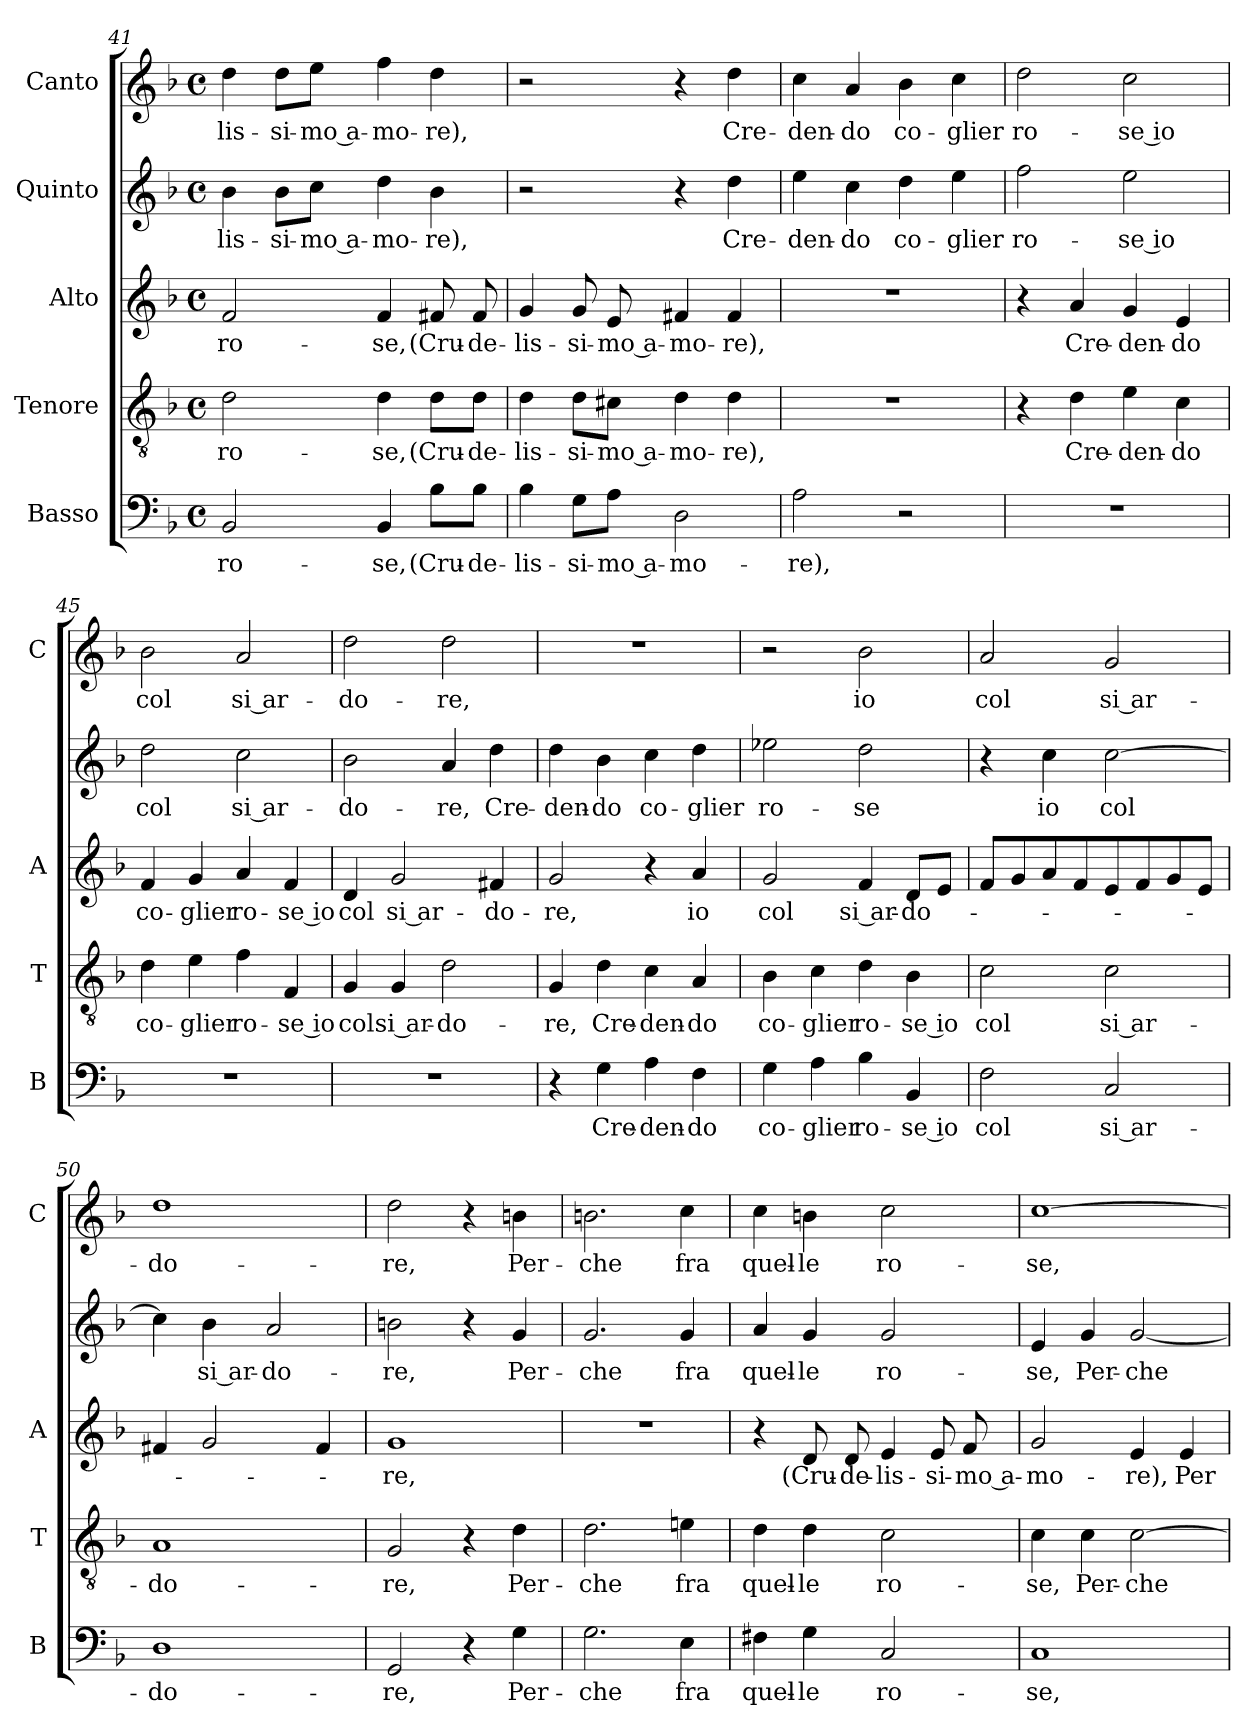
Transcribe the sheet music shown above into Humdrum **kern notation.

**kern	**text	**kern	**text	**kern	**text	**kern	**text	**kern	**text
*part5	*part5	*part4	*part4	*part3	*part3	*part2	*part2	*part1	*part1
*staff5	*staff5	*staff4	*staff4	*staff3	*staff3	*staff2	*staff2	*staff1	*staff1
*I"Basso	*	*I"Tenore	*	*I"Alto	*	*I"Quinto	*	*I"Canto	*
*I'B	*	*I'T	*	*I'A	*	*	*	*I'C	*
!!LO:LB:g=z
*clefF4	*	*clefGv2	*	*clefG2	*	*clefG2	*	*clefG2	*
*k[b-]	*	*k[b-]	*	*k[b-]	*	*k[b-]	*	*k[b-]	*
*F:	*	*F:	*	*F:	*	*F:	*	*F:	*
*M4/4	*	*M4/4	*	*M4/4	*	*M4/4	*	*M4/4	*
*met(c)	*	*met(c)	*	*met(c)	*	*met(c)	*	*met(c)	*
=41	=41	=41	=41	=41	=41	=41	=41	=41	=41
!	!LO:LY:b	!	!LO:LY:b	!	!LO:LY:b	!	!LO:LY:b	!	!LO:LY:b
2BB-/	ro-	2d\	ro-	2f/	ro-	4b-\	-lis-	4dd\	-lis-
!	!	!	!	!	!	!	!LO:LY:b	!	!LO:LY:b
.	.	.	.	.	.	8b-\L	-si-	8dd\L	-si-
!	!	!	!	!	!	!	!LO:LY:b	!	!LO:LY:b
.	.	.	.	.	.	8cc\J	-mo a-	8ee\J	-mo a-
!	!LO:LY:b	!	!LO:LY:b	!	!LO:LY:b	!	!LO:LY:b	!	!LO:LY:b
4BB-/	-se,	4d\	-se,	4f/	-se,	4dd\	-mo-	4ff\	-mo-
!	!LO:LY:b	!	!LO:LY:b	!	!LO:LY:b	!	!LO:LY:b	!	!LO:LY:b
8B-\L	(Cru-	8d\L	(Cru-	8f#X/	(Cru-	4b-\	-re),	4dd\	-re),
!	!LO:LY:b	!	!LO:LY:b	!	!LO:LY:b	!	!	!	!
8B-\J	-de-	8d\J	-de-	8f#/	-de-	.	.	.	.
=42	=42	=42	=42	=42	=42	=42	=42	=42	=42
!	!LO:LY:b	!	!LO:LY:b	!	!LO:LY:b	!	!	!	!
4B-\	-lis-	4d\	-lis-	4g/	-lis-	2r	.	2r	.
!	!LO:LY:b	!	!LO:LY:b	!	!LO:LY:b	!	!	!	!
8G\L	-si-	8d\L	-si-	8g/	-si-	.	.	.	.
!	!LO:LY:b	!	!LO:LY:b	!	!LO:LY:b	!	!	!	!
8A\J	-mo a-	8c#X\J	-mo a-	8e/	-mo a-	.	.	.	.
!	!LO:LY:b	!	!LO:LY:b	!	!LO:LY:b	!	!	!	!
2D\	-mo-	4d\	-mo-	4f#X/	-mo-	4r	.	4r	.
!	!	!	!LO:LY:b	!	!LO:LY:b	!	!LO:LY:b	!	!LO:LY:b
.	.	4d\	-re),	4f#/	-re),	4dd\	Cre-	4dd\	Cre-
=43	=43	=43	=43	=43	=43	=43	=43	=43	=43
!	!LO:LY:b	!	!	!	!	!	!LO:LY:b	!	!LO:LY:b
2A\	-re),	1r	.	1r	.	4ee\	-den-	4cc\	-den-
!	!	!	!	!	!	!	!LO:LY:b	!	!LO:LY:b
.	.	.	.	.	.	4cc\	-do	4a/	-do
!	!	!	!	!	!	!	!LO:LY:b	!	!LO:LY:b
2r	.	.	.	.	.	4dd\	co-	4b-\	co-
!	!	!	!	!	!	!	!LO:LY:b	!	!LO:LY:b
.	.	.	.	.	.	4ee\	-glier	4cc\	-glier
=44	=44	=44	=44	=44	=44	=44	=44	=44	=44
!	!	!	!	!	!	!	!LO:LY:b	!	!LO:LY:b
1r	.	4r	.	4r	.	2ff\	ro-	2dd\	ro-
!	!	!	!LO:LY:b	!	!LO:LY:b	!	!	!	!
.	.	4d\	Cre-	4a/	Cre-	.	.	.	.
!	!	!	!LO:LY:b	!	!LO:LY:b	!	!LO:LY:b	!	!LO:LY:b
.	.	4e\	-den-	4g/	-den-	2ee\	-se io	2cc\	-se io
!	!	!	!LO:LY:b	!	!LO:LY:b	!	!	!	!
.	.	4c\	-do	4e/	-do	.	.	.	.
=45	=45	=45	=45	=45	=45	=45	=45	=45	=45
!	!	!	!LO:LY:b	!	!LO:LY:b	!	!LO:LY:b	!	!LO:LY:b
1r	.	4d\	co-	4f/	co-	2dd\	col	2b-\	col
!	!	!	!LO:LY:b	!	!LO:LY:b	!	!	!	!
.	.	4e\	-glier	4g/	-glier	.	.	.	.
!	!	!	!LO:LY:b	!	!LO:LY:b	!	!LO:LY:b	!	!LO:LY:b
.	.	4f\	ro-	4a/	ro-	2cc\	si ar-	2a/	si ar-
!	!	!	!LO:LY:b	!	!LO:LY:b	!	!	!	!
.	.	4F/	-se io	4f/	-se io	.	.	.	.
=46	=46	=46	=46	=46	=46	=46	=46	=46	=46
!	!	!	!LO:LY:b	!	!LO:LY:b	!	!LO:LY:b	!	!LO:LY:b
1r	.	4G/	col	4d/	col	2b-\	-do-	2dd\	-do-
!	!	!	!LO:LY:b	!	!LO:LY:b	!	!	!	!
.	.	4G/	si ar-	2g/	si ar-	.	.	.	.
!	!	!	!LO:LY:b	!	!	!	!LO:LY:b	!	!LO:LY:b
.	.	2d\	-do-	.	.	4a/	-re,	2dd\	-re,
!	!	!	!	!	!LO:LY:b	!	!LO:LY:b	!	!
.	.	.	.	4f#X/	-do-	4dd\	Cre-	.	.
!!LO:LB:g=z
=47	=47	=47	=47	=47	=47	=47	=47	=47	=47
!	!	!	!LO:LY:b	!	!LO:LY:b	!	!LO:LY:b	!	!
4r	.	4G/	-re,	2g/	-re,	4dd\	-den-	1r	.
!	!LO:LY:b	!	!LO:LY:b	!	!	!	!LO:LY:b	!	!
4G\	Cre-	4d\	Cre-	.	.	4b-\	-do	.	.
!	!LO:LY:b	!	!LO:LY:b	!	!	!	!LO:LY:b	!	!
4A\	-den-	4c\	-den-	4r	.	4cc\	co-	.	.
!	!LO:LY:b	!	!LO:LY:b	!	!LO:LY:b	!	!LO:LY:b	!	!
4F\	-do	4A/	-do	4a/	io	4dd\	-glier	.	.
=48	=48	=48	=48	=48	=48	=48	=48	=48	=48
!	!LO:LY:b	!	!LO:LY:b	!	!LO:LY:b	!	!LO:LY:b	!	!
4G\	co-	4B-\	co-	2g/	col	2ee-X\	ro-	2r	.
!	!LO:LY:b	!	!LO:LY:b	!	!	!	!	!	!
4A\	-glier	4c\	-glier	.	.	.	.	.	.
!	!LO:LY:b	!	!LO:LY:b	!	!LO:LY:b	!	!LO:LY:b	!	!LO:LY:b
4B-\	ro-	4d\	ro-	4f/	si ar-	2dd\	-se	2b-\	io
!	!LO:LY:b	!	!LO:LY:b	!	!LO:LY:b	!	!	!	!
4BB-/	-se io	4B-\	-se io	8d/L	-do-	.	.	.	.
.	.	.	.	8e/J	.	.	.	.	.
=49	=49	=49	=49	=49	=49	=49	=49	=49	=49
!	!LO:LY:b	!	!LO:LY:b	!	!	!	!	!	!LO:LY:b
2F\	col	2c\	col	8f/L	.	4r	.	2a/	col
.	.	.	.	8g/	.	.	.	.	.
!	!	!	!	!	!	!	!LO:LY:b	!	!
.	.	.	.	8a/	.	4cc\	io	.	.
.	.	.	.	8f/	.	.	.	.	.
!	!LO:LY:b	!	!LO:LY:b	!	!	!	!LO:LY:b	!	!LO:LY:b
2C/	si ar-	2c\	si ar-	8e/	.	[2cc\	col	2g/	si ar-
.	.	.	.	8f/	.	.	.	.	.
.	.	.	.	8g/	.	.	.	.	.
.	.	.	.	8e/J	.	.	.	.	.
=50	=50	=50	=50	=50	=50	=50	=50	=50	=50
!	!LO:LY:b	!	!LO:LY:b	!	!	!	!	!	!LO:LY:b
1D	-do-	1A	-do-	4f#X/	.	4cc\]	.	1dd	-do-
!	!	!	!	!	!	!	!LO:LY:b	!	!
.	.	.	.	2g/	.	4b-\	si ar-	.	.
!	!	!	!	!	!	!	!LO:LY:b	!	!
.	.	.	.	.	.	2a/	-do-	.	.
.	.	.	.	4f#/	.	.	.	.	.
=51	=51	=51	=51	=51	=51	=51	=51	=51	=51
!	!LO:LY:b	!	!LO:LY:b	!	!LO:LY:b	!	!LO:LY:b	!	!LO:LY:b
2GG/	-re,	2G/	-re,	1g	-re,	2bn\	-re,	2dd\	-re,
4r	.	4r	.	.	.	4r	.	4r	.
!	!LO:LY:b	!	!LO:LY:b	!	!	!	!LO:LY:b	!	!LO:LY:b
4G\	Per-	4d\	Per-	.	.	4g/	Per-	4bn\	Per-
=52	=52	=52	=52	=52	=52	=52	=52	=52	=52
!	!LO:LY:b	!	!LO:LY:b	!	!	!	!LO:LY:b	!	!LO:LY:b
2.G\	-che	2.d\	-che	1r	.	2.g/	-che	2.bn\	-che
!	!LO:LY:b	!	!LO:LY:b	!	!	!	!LO:LY:b	!	!LO:LY:b
4E\	fra	4eni\	fra	.	.	4g/	fra	4cc\	fra
!!LO:PB:g=z
=53	=53	=53	=53	=53	=53	=53	=53	=53	=53
!	!LO:LY:b	!	!LO:LY:b	!	!	!	!LO:LY:b	!	!LO:LY:b
4F#X\	quel-	4d\	quel-	4r	.	4a/	quel-	4cc\	quel-
!	!LO:LY:b	!	!LO:LY:b	!	!LO:LY:b	!	!LO:LY:b	!	!LO:LY:b
4G\	-le	4d\	-le	8d/	(Cru-	4g/	-le	4bn\	-le
!	!	!	!	!	!LO:LY:b	!	!	!	!
.	.	.	.	8d/	-de-	.	.	.	.
!	!LO:LY:b	!	!LO:LY:b	!	!LO:LY:b	!	!LO:LY:b	!	!LO:LY:b
2C/	ro-	2c\	ro-	4e/	-lis-	2g/	ro-	2cc\	ro-
!	!	!	!	!	!LO:LY:b	!	!	!	!
.	.	.	.	8e/	-si-	.	.	.	.
!	!	!	!	!	!LO:LY:b	!	!	!	!
.	.	.	.	8f/	-mo a-	.	.	.	.
=54	=54	=54	=54	=54	=54	=54	=54	=54	=54
!	!LO:LY:b	!	!LO:LY:b	!	!LO:LY:b	!	!LO:LY:b	!	!LO:LY:b
1C	-se,	4c\	-se,	2g/	-mo-	4e/	-se,	[1cc	-se,
!	!	!	!LO:LY:b	!	!	!	!LO:LY:b	!	!
.	.	4c\	Per-	.	.	4g/	Per-	.	.
!	!	!	!LO:LY:b	!	!LO:LY:b	!	!LO:LY:b	!	!
.	.	[2c\	-che	4e/	-re),	[2g/	-che	.	.
!	!	!	!	!	!LO:LY:b	!	!	!	!
.	.	.	.	4e/	Per-	.	.	.	.
=	=	=	=	=	=	=	=	=	=
*-	*-	*-	*-	*-	*-	*-	*-	*-	*-
